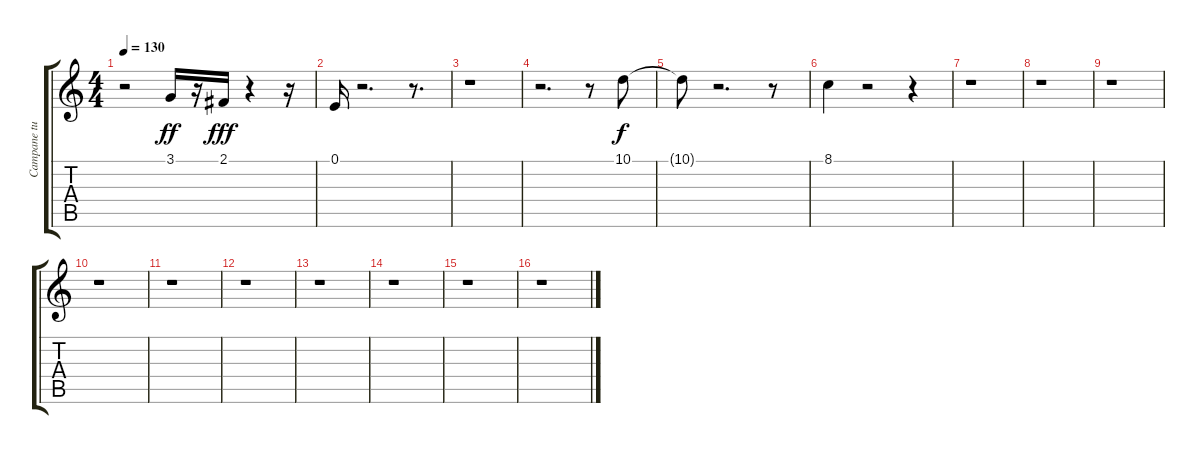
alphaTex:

\track ("Campane tubulari" "Campane tu") {instrument tubularbells}
\staff {score tabs}
\tuning (E4 B3 G3 D3 A2 E2) {hide}
\ts (4 4)
\tempo 130
\clef g2
\ks c
r.2{dy f} 3.1.16{dy ff} r.16 2.1.16{dy fff} r.4 r.16 |
0.1.16 r.2{d} r.8{d} |
r.1 |
r.2{d} r.8 10.1.8{dy f} |
10.1{t}.8 r.2{d} r.8 |
8.1.4 r.2 r.4 |
r.1 |
r.1 |
r.1 |
r.1 |
r.1 |
r.1 |
r.1 |
r.1 |
r.1 |
r.1
